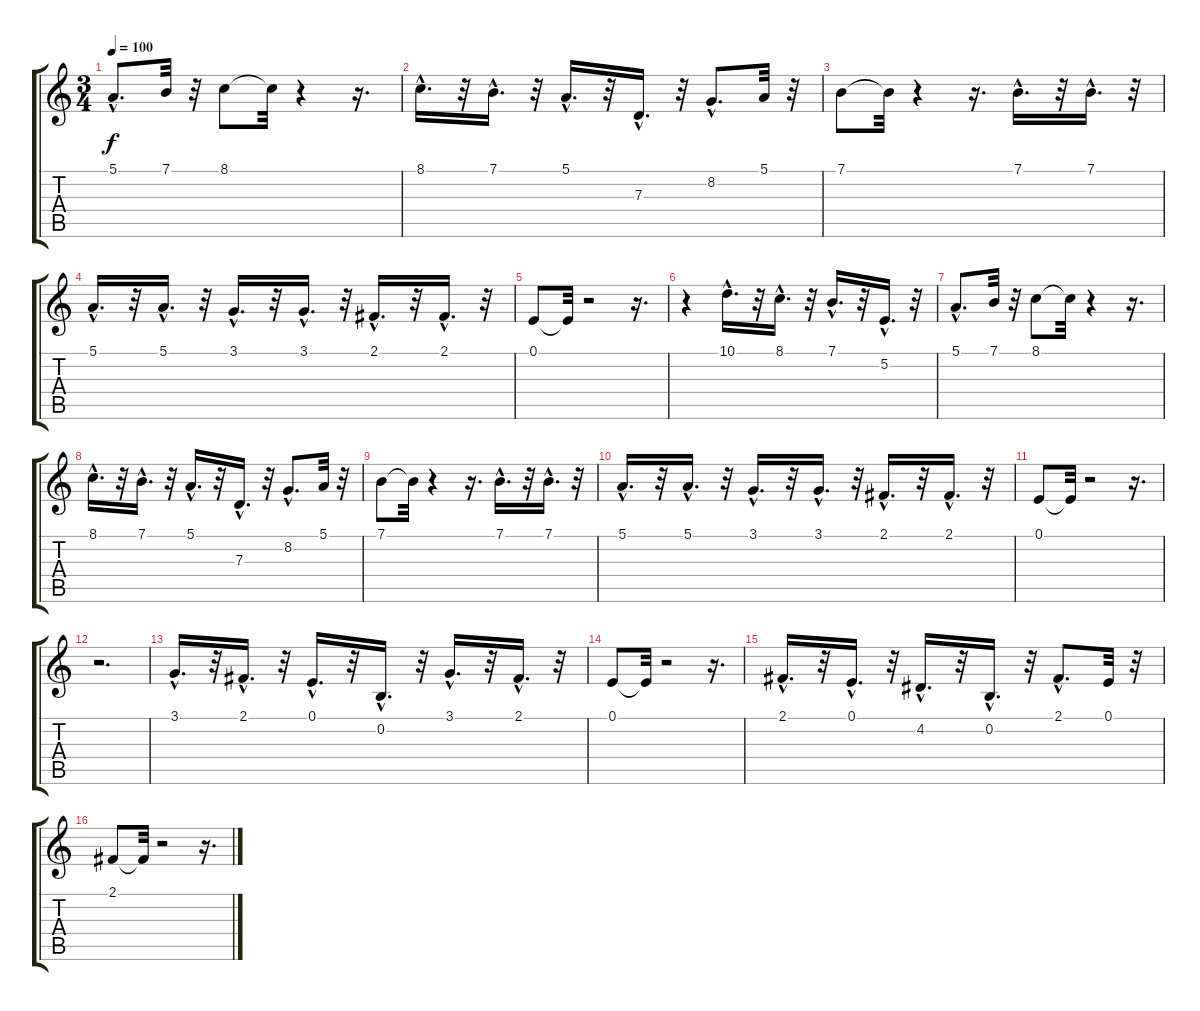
\track "" {instrument electricpiano1}
\staff {score tabs}
\tuning (E4 B3 G3 D3 A2 E2) {hide}
\ts (3 4)
\tempo 100
\clef g2
\ks c
5.1{hac}.8{d dy f} 7.1.32 r.32 8.1.8 8.1{t}.32 r.4 r.16{d} |
8.1{hac}.16{d} r.32 7.1{hac}.16{d} r.32 5.1{hac}.16{d} r.32 7.3{hac}.16{d} r.32 8.2{hac}.8{d} 5.1.32 r.32 |
7.1.8 7.1{t}.32 r.4 r.16{d} 7.1{hac}.16{d} r.32 7.1{hac}.16{d} r.32 |
5.1{hac}.16{d} r.32 5.1{hac}.16{d} r.32 3.1{hac}.16{d} r.32 3.1{hac}.16{d} r.32 2.1{hac}.16{d} r.32 2.1{hac}.16{d} r.32 |
0.1.8 0.1{t}.32 r.2 r.16{d} |
r.4 10.1{hac}.16{d} r.32 8.1{hac}.16{d} r.32 7.1{hac}.16{d} r.32 5.2{hac}.16{d} r.32 |
5.1{hac}.8{d} 7.1.32 r.32 8.1.8 8.1{t}.32 r.4 r.16{d} |
8.1{hac}.16{d} r.32 7.1{hac}.16{d} r.32 5.1{hac}.16{d} r.32 7.3{hac}.16{d} r.32 8.2{hac}.8{d} 5.1.32 r.32 |
7.1.8 7.1{t}.32 r.4 r.16{d} 7.1{hac}.16{d} r.32 7.1{hac}.16{d} r.32 |
5.1{hac}.16{d} r.32 5.1{hac}.16{d} r.32 3.1{hac}.16{d} r.32 3.1{hac}.16{d} r.32 2.1{hac}.16{d} r.32 2.1{hac}.16{d} r.32 |
0.1.8 0.1{t}.32 r.2 r.16{d} |
r.2{d} |
3.1{hac}.16{d} r.32 2.1{hac}.16{d} r.32 0.1{hac}.16{d} r.32 0.2{hac}.16{d} r.32 3.1{hac}.16{d} r.32 2.1{hac}.16{d} r.32 |
0.1.8 0.1{t}.32 r.2 r.16{d} |
2.1{hac}.16{d} r.32 0.1{hac}.16{d} r.32 4.2{hac}.16{d} r.32 0.2{hac}.16{d} r.32 2.1{hac}.8{d} 0.1.32 r.32 |
2.1.8 2.1{t}.32 r.2 r.16{d}
